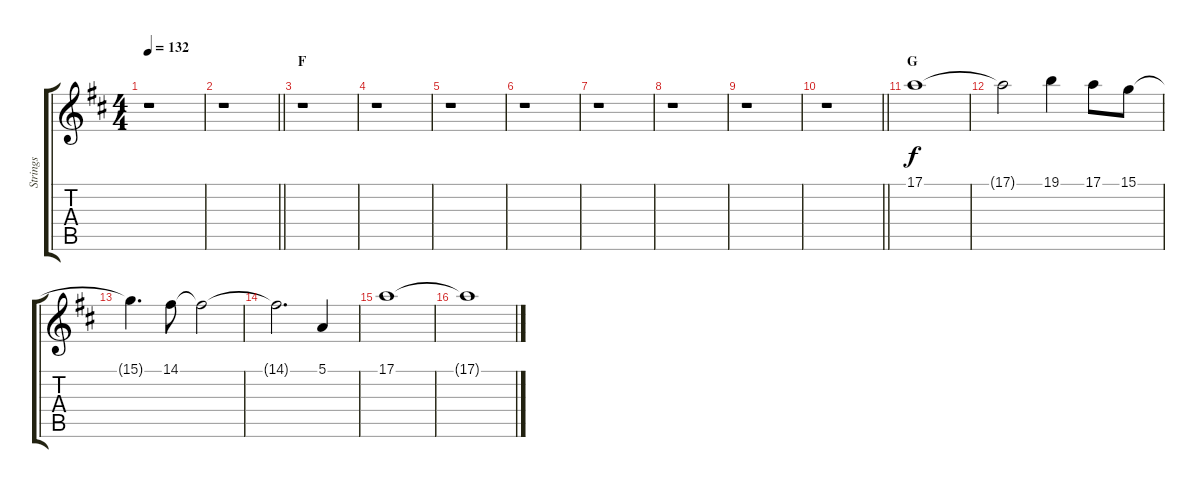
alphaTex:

\track ("Strings" "Strings") {instrument stringensemble1}
\staff {score tabs}
\tuning (E4 B3 G3 D3 A2 E2) {hide}
\ts (4 4)
\tempo 132
\clef g2
\ks d
r.1{dy f} |
\barLineRight lightlight
r.1 |
\section ("" "F")
r.1 |
r.1 |
r.1 |
r.1 |
r.1 |
r.1 |
r.1 |
\barLineRight lightlight
r.1 |
\section ("" "G")
17.1.1 |
17.1{t}.2 19.1.4 17.1.8 15.1.8 |
15.1{t}.4{d} 14.1.8 14.1{t}.2 |
14.1{t}.2{d} 5.1.4 |
17.1.1 |
17.1{t}.1
